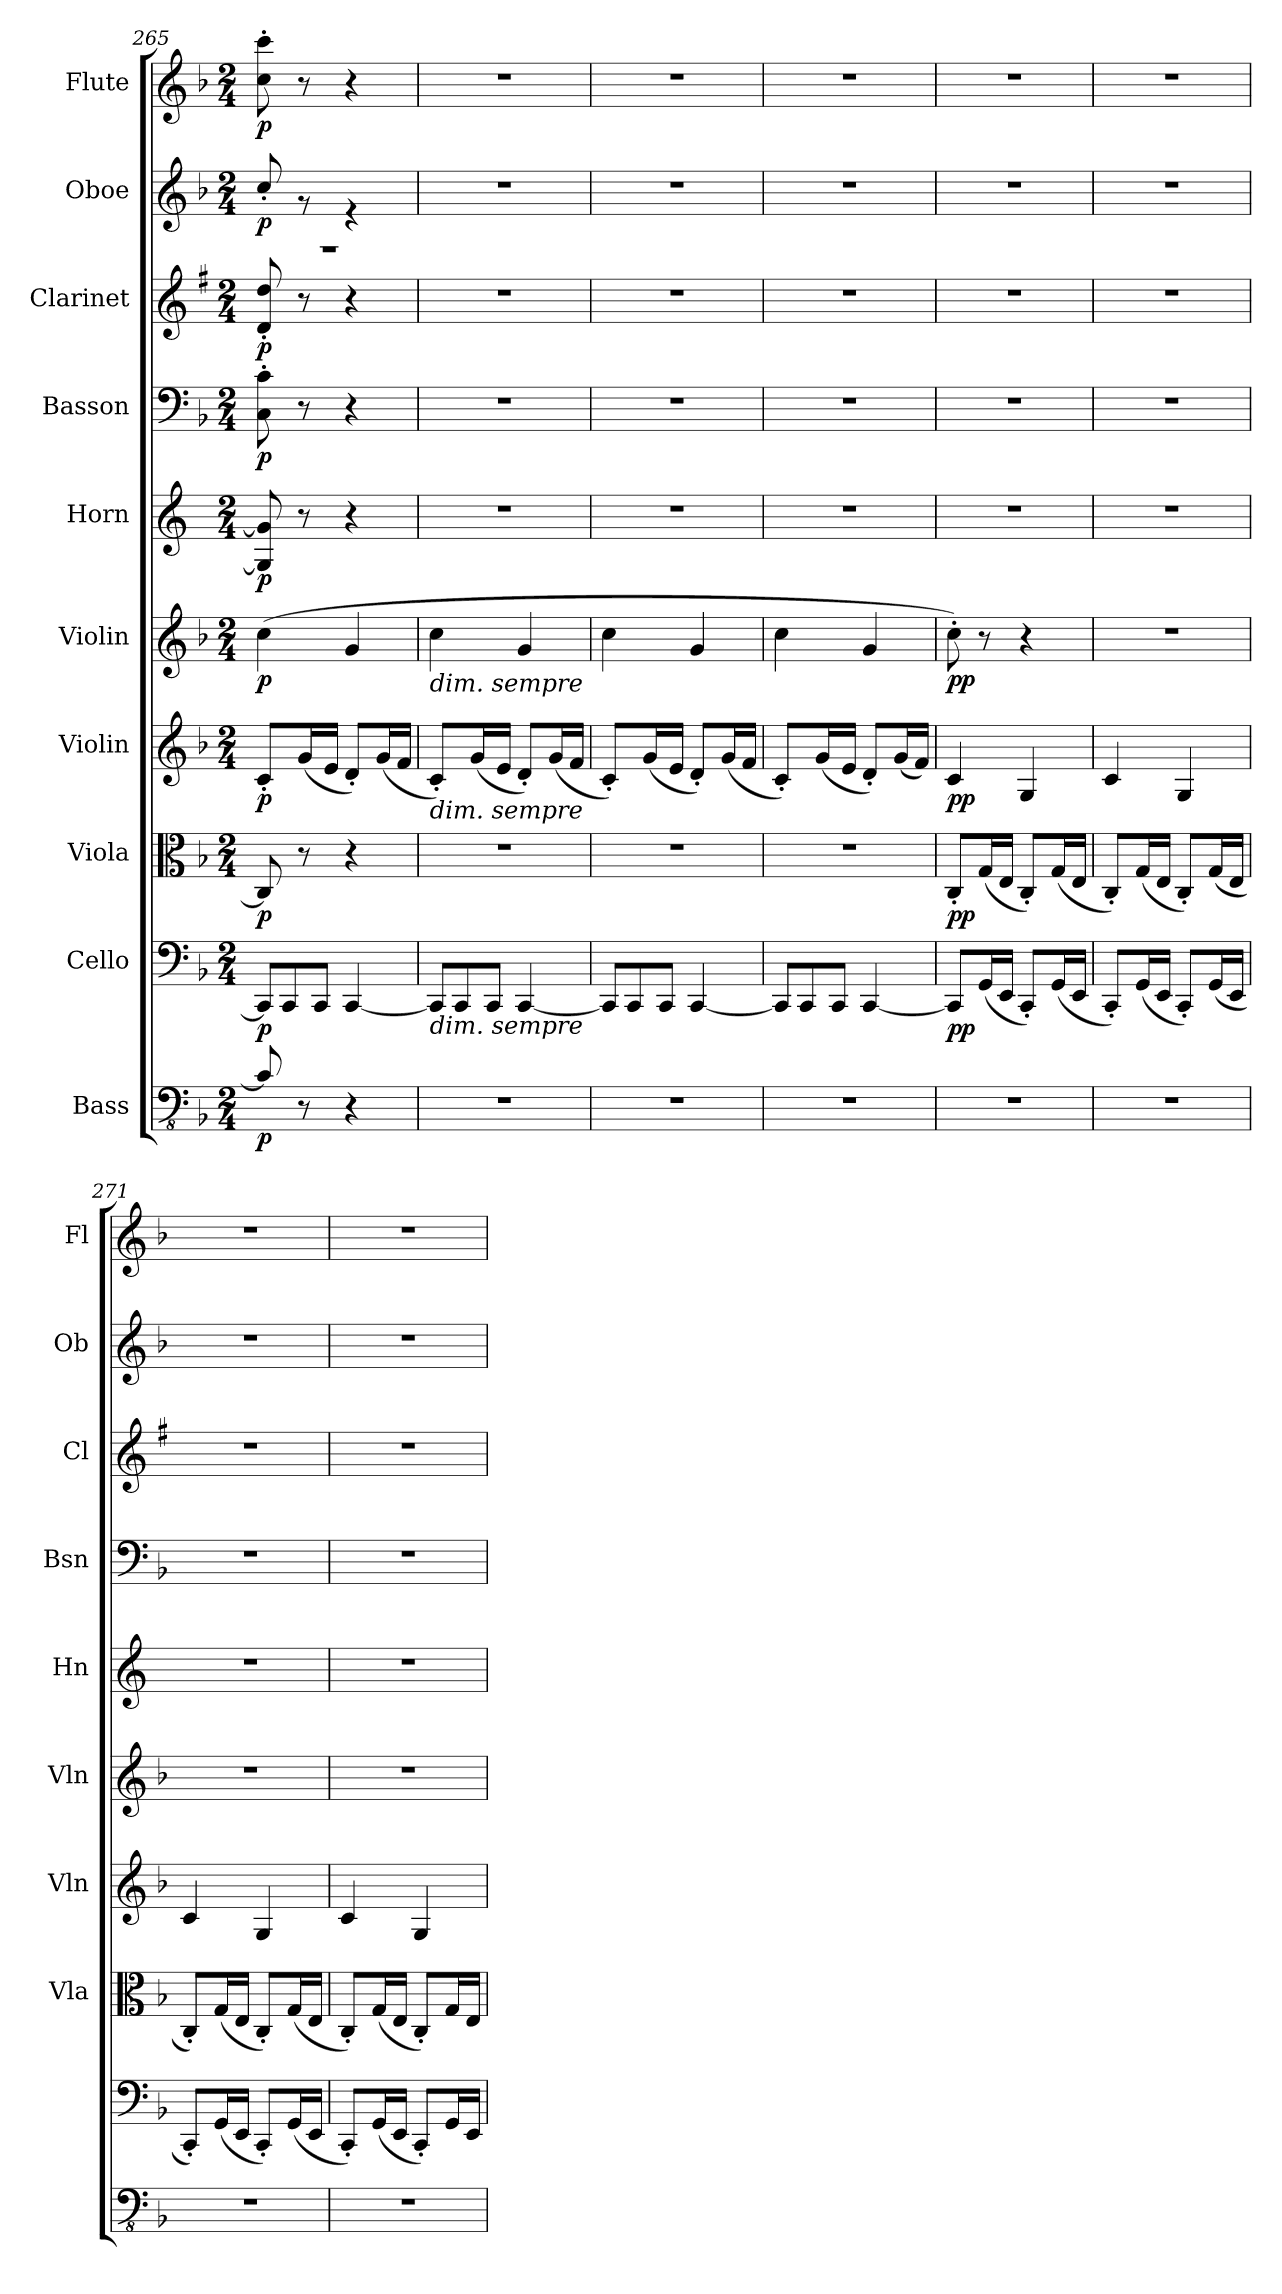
**kern	**dynam	**kern	**dynam	**kern	**dynam	**kern	**dynam	**kern	**dynam	**kern	**dynam	**kern	**dynam	**kern	**dynam	**kern	**dynam	**kern	**dynam
*part10	*part10	*part9	*part9	*part8	*part8	*part7	*part7	*part6	*part6	*part5	*part5	*part4	*part4	*part3	*part3	*part2	*part2	*part1	*part1
*staff10	*staff10	*staff9	*staff9	*staff8	*staff8	*staff7	*staff7	*staff6	*staff6	*staff5	*staff5	*staff4	*staff4	*staff3	*staff3	*staff2	*staff2	*staff1	*staff1
*I"Bass	*	*I"Cello	*	*I"Viola	*	*I"Violin	*	*I"Violin	*	*I"Horn	*	*I"Basson	*	*I"Clarinet	*	*I"Oboe	*	*I"Flute	*
*	*	*	*	*I'Vla	*	*I'Vln	*	*I'Vln	*	*I'Hn	*	*I'Bsn	*	*I'Cl	*	*I'Ob	*	*I'Fl	*
!!LO:PB:g=z
*clefFv4	*	*clefF4	*	*clefC3	*	*clefG2	*	*clefG2	*	*clefG2	*	*clefF4	*	*clefG2	*	*clefG2	*	*clefG2	*
*ITrd7c12	*	*	*	*	*	*	*	*	*	*ITrd4c7	*	*	*	*ITrd1c2	*	*	*	*	*
*k[b-]	*	*k[b-]	*	*k[b-]	*	*k[b-]	*	*k[b-]	*	*k[b-]	*	*k[b-]	*	*k[b-]	*	*k[b-]	*	*k[b-]	*
*M2/4	*	*M2/4	*	*M2/4	*	*M2/4	*	*M2/4	*	*M2/4	*	*M2/4	*	*M2/4	*	*M2/4	*	*M2/4	*
*	*	*Xtuplet	*	*	*	*	*	*	*	*	*	*	*	*	*	*	*	*	*
=265	=265	=265	=265	=265	=265	=265	=265	=265	=265	=265	=265	=265	=265	=265	=265	=265	=265	=265	=265
*	*	*	*	*	*	*	*	*	*	*	*	*	*	*	*	*^	*	*	*
!	!LO:DY:b	!	!LO:DY:b	!	!LO:DY:b	!	!LO:DY:b	!	!LO:DY:b	!	!LO:DY:b	!	!LO:DY:b	!	!LO:DY:b	!	!	!LO:DY:b	!	!LO:DY:b
8CC/]	p	12CC/L]	p	8C/]	p	8c'/L	p	(>4cc\	p	8C/] 8c/]	p	8C\' 8c\'	p	8c/' 8cc/'	p	2rF	8cc'/	p	8cc\' 8ccc\'	p
.	.	12CC/	.	.	.	.	.	.	.	.	.	.	.	.	.	.	.	.	.	.
8r	.	.	.	8r	.	(<16g/L	.	.	.	8r	.	8r	.	8r	.	.	8r	.	8r	.
.	.	12CC/J	.	.	.	.	.	.	.	.	.	.	.	.	.	.	.	.	.	.
.	.	.	.	.	.	16e/JJ	.	.	.	.	.	.	.	.	.	.	.	.	.	.
4r	.	[4CC/	.	4r	.	8d'/L)	.	4g/	.	4r	.	4r	.	4r	.	.	4r	.	4r	.
.	.	.	.	.	.	(<16g/L	.	.	.	.	.	.	.	.	.	.	.	.	.	.
.	.	.	.	.	.	16f/JJ	.	.	.	.	.	.	.	.	.	.	.	.	.	.
*	*	*	*	*	*	*	*	*	*	*	*	*	*	*	*	*v	*v	*	*	*
=266	=266	=266	=266	=266	=266	=266	=266	=266	=266	=266	=266	=266	=266	=266	=266	=266	=266	=266	=266
!	!	!	!	!	!	!	!	!LO:TX:b:i:t=dim. sempre	!	!	!	!	!	!	!	!	!	!	!
!	!	!	!	!	!	!LO:TX:b:i:t=dim. sempre	!	!	!	!	!	!	!	!	!	!	!	!	!
!	!	!LO:TX:b:i:t=dim. sempre	!	!	!	!	!	!	!	!	!	!	!	!	!	!	!	!	!
2r	.	12CC/L]	.	2r	.	8c'/L)	.	4cc\	.	2r	.	2r	.	2r	.	2r	.	2r	.
.	.	12CC/	.	.	.	.	.	.	.	.	.	.	.	.	.	.	.	.	.
.	.	.	.	.	.	(<16g/L	.	.	.	.	.	.	.	.	.	.	.	.	.
.	.	12CC/J	.	.	.	.	.	.	.	.	.	.	.	.	.	.	.	.	.
.	.	.	.	.	.	16e/JJ	.	.	.	.	.	.	.	.	.	.	.	.	.
.	.	[4CC/	.	.	.	8d'/L)	.	4g/	.	.	.	.	.	.	.	.	.	.	.
.	.	.	.	.	.	(<16g/L	.	.	.	.	.	.	.	.	.	.	.	.	.
.	.	.	.	.	.	16f/JJ	.	.	.	.	.	.	.	.	.	.	.	.	.
=267	=267	=267	=267	=267	=267	=267	=267	=267	=267	=267	=267	=267	=267	=267	=267	=267	=267	=267	=267
2r	.	12CC/L]	.	2r	.	8c'/L)	.	4cc\	.	2r	.	2r	.	2r	.	2r	.	2r	.
.	.	12CC/	.	.	.	.	.	.	.	.	.	.	.	.	.	.	.	.	.
.	.	.	.	.	.	(<16g/L	.	.	.	.	.	.	.	.	.	.	.	.	.
.	.	12CC/J	.	.	.	.	.	.	.	.	.	.	.	.	.	.	.	.	.
.	.	.	.	.	.	16e/JJ	.	.	.	.	.	.	.	.	.	.	.	.	.
.	.	[4CC/	.	.	.	8d'/L)	.	4g/	.	.	.	.	.	.	.	.	.	.	.
.	.	.	.	.	.	(<16g/L	.	.	.	.	.	.	.	.	.	.	.	.	.
.	.	.	.	.	.	16f/JJ	.	.	.	.	.	.	.	.	.	.	.	.	.
=268	=268	=268	=268	=268	=268	=268	=268	=268	=268	=268	=268	=268	=268	=268	=268	=268	=268	=268	=268
2r	.	12CC/L]	.	2r	.	8c'/L)	.	4cc\	.	2r	.	2r	.	2r	.	2r	.	2r	.
.	.	12CC/	.	.	.	.	.	.	.	.	.	.	.	.	.	.	.	.	.
.	.	.	.	.	.	(<16g/L	.	.	.	.	.	.	.	.	.	.	.	.	.
.	.	12CC/J	.	.	.	.	.	.	.	.	.	.	.	.	.	.	.	.	.
.	.	.	.	.	.	16e/JJ	.	.	.	.	.	.	.	.	.	.	.	.	.
.	.	[4CC/	.	.	.	8d'/L)	.	4g/	.	.	.	.	.	.	.	.	.	.	.
.	.	.	.	.	.	(<16g/L	.	.	.	.	.	.	.	.	.	.	.	.	.
.	.	.	.	.	.	16f/JJ)	.	.	.	.	.	.	.	.	.	.	.	.	.
=269	=269	=269	=269	=269	=269	=269	=269	=269	=269	=269	=269	=269	=269	=269	=269	=269	=269	=269	=269
!	!	!	!LO:DY:b	!	!LO:DY:b	!	!LO:DY:b	!	!LO:DY:b	!	!	!	!	!	!	!	!	!	!
2r	.	8CC/L]	pp	8C'/L	pp	4c/	pp	8cc'\)	pp	2r	.	2r	.	2r	.	2r	.	2r	.
.	.	(<16GG/L	.	(<16G/L	.	.	.	8r	.	.	.	.	.	.	.	.	.	.	.
.	.	16EE/JJ	.	16E/JJ	.	.	.	.	.	.	.	.	.	.	.	.	.	.	.
.	.	8CC'/L)	.	8C'/L)	.	4G/	.	4r	.	.	.	.	.	.	.	.	.	.	.
.	.	(<16GG/L	.	(<16G/L	.	.	.	.	.	.	.	.	.	.	.	.	.	.	.
.	.	16EE/JJ	.	16E/JJ	.	.	.	.	.	.	.	.	.	.	.	.	.	.	.
=270	=270	=270	=270	=270	=270	=270	=270	=270	=270	=270	=270	=270	=270	=270	=270	=270	=270	=270	=270
2r	.	8CC'/L)	.	8C'/L)	.	4c/	.	2r	.	2r	.	2r	.	2r	.	2r	.	2r	.
.	.	(<16GG/L	.	(<16G/L	.	.	.	.	.	.	.	.	.	.	.	.	.	.	.
.	.	16EE/JJ	.	16E/JJ	.	.	.	.	.	.	.	.	.	.	.	.	.	.	.
.	.	8CC'/L)	.	8C'/L)	.	4G/	.	.	.	.	.	.	.	.	.	.	.	.	.
.	.	(<16GG/L	.	(<16G/L	.	.	.	.	.	.	.	.	.	.	.	.	.	.	.
.	.	16EE/JJ	.	16E/JJ	.	.	.	.	.	.	.	.	.	.	.	.	.	.	.
!!LO:PB:g=z
=271	=271	=271	=271	=271	=271	=271	=271	=271	=271	=271	=271	=271	=271	=271	=271	=271	=271	=271	=271
2r	.	8CC'/L)	.	8C'/L)	.	4c/	.	2r	.	2r	.	2r	.	2r	.	2r	.	2r	.
.	.	(<16GG/L	.	(<16G/L	.	.	.	.	.	.	.	.	.	.	.	.	.	.	.
.	.	16EE/JJ	.	16E/JJ	.	.	.	.	.	.	.	.	.	.	.	.	.	.	.
.	.	8CC'/L)	.	8C'/L)	.	4G/	.	.	.	.	.	.	.	.	.	.	.	.	.
.	.	(<16GG/L	.	(<16G/L	.	.	.	.	.	.	.	.	.	.	.	.	.	.	.
.	.	16EE/JJ	.	16E/JJ	.	.	.	.	.	.	.	.	.	.	.	.	.	.	.
=272	=272	=272	=272	=272	=272	=272	=272	=272	=272	=272	=272	=272	=272	=272	=272	=272	=272	=272	=272
2r	.	8CC'/L)	.	8C'/L)	.	4c/	.	2r	.	2r	.	2r	.	2r	.	2r	.	2r	.
.	.	(<16GG/L	.	(<16G/L	.	.	.	.	.	.	.	.	.	.	.	.	.	.	.
.	.	16EE/JJ	.	16E/JJ	.	.	.	.	.	.	.	.	.	.	.	.	.	.	.
.	.	8CC'/L)	.	8C'/L)	.	4G/	.	.	.	.	.	.	.	.	.	.	.	.	.
.	.	16GG/L	.	16G/L	.	.	.	.	.	.	.	.	.	.	.	.	.	.	.
.	.	16EE/JJ	.	16E/JJ	.	.	.	.	.	.	.	.	.	.	.	.	.	.	.
=	=	=	=	=	=	=	=	=	=	=	=	=	=	=	=	=	=	=	=
*-	*-	*-	*-	*-	*-	*-	*-	*-	*-	*-	*-	*-	*-	*-	*-	*-	*-	*-	*-
